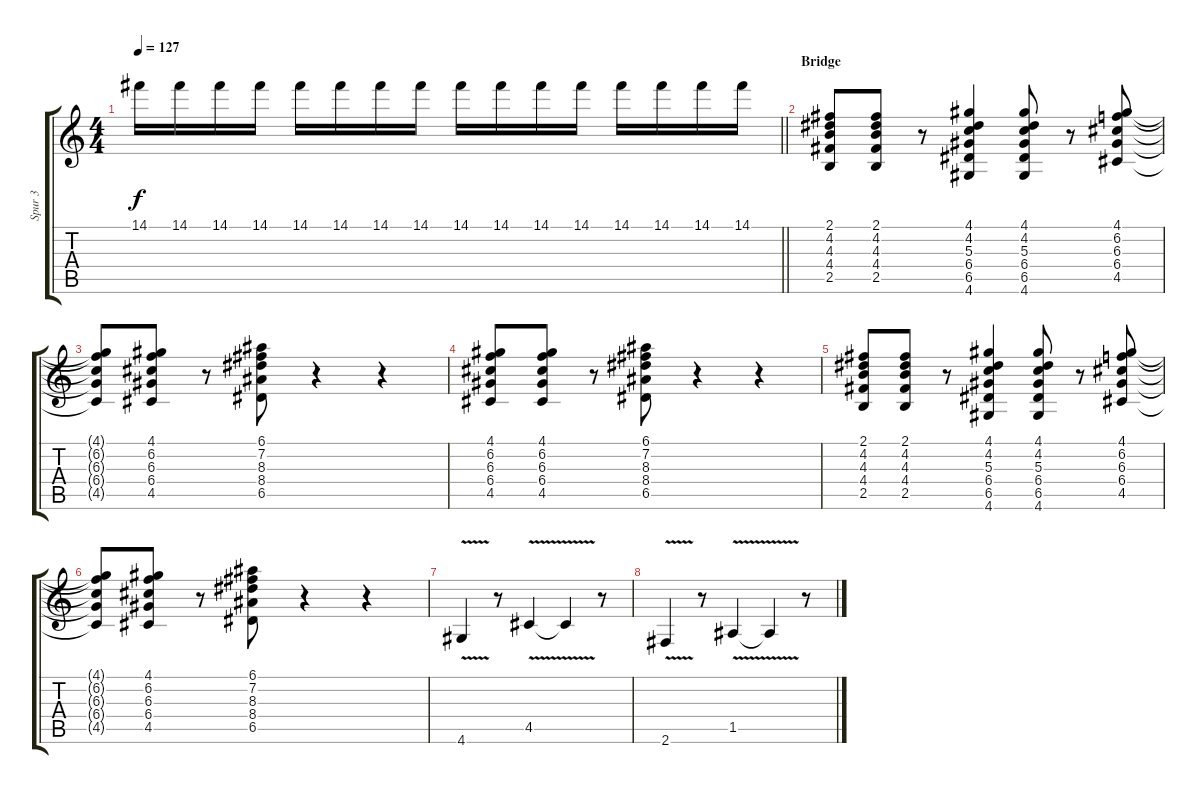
\track ("Spur 3" "Spur 3") {instrument electricguitarclean}
\staff {score tabs}
\tuning (E4 B3 G3 D3 A2 E2) {hide}
\ts (4 4)
\tempo 127
\clef g2
\barLineRight lightlight
\ks c
14.1.16{dy f} 14.1.16 14.1.16 14.1.16 14.1.16 14.1.16 14.1.16 14.1.16 14.1.16 14.1.16 14.1.16 14.1.16 14.1.16 14.1.16 14.1.16 14.1.16 |
\section ("" "Bridge")
(2.1 4.2 4.3 4.4 2.5).8{volume 9} (2.1 4.2 4.3 4.4 2.5).8 r.8 (4.1 4.2 5.3 6.4 6.5 4.6).4 (4.1 4.2 5.3 6.4 6.5 4.6).8 r.8 (4.1 6.2 6.3 6.4 4.5).8 |
(4.1{t} 6.2{t} 6.3{t} 6.4{t} 4.5{t}).8 (4.1 6.2 6.3 6.4 4.5).8 r.8 (6.1 7.2 8.3 8.4 6.5).8 r.4 r.4 |
(4.1 6.2 6.3 6.4 4.5).8 (4.1 6.2 6.3 6.4 4.5).8 r.8 (6.1 7.2 8.3 8.4 6.5).8 r.4 r.4 |
(2.1 4.2 4.3 4.4 2.5).8 (2.1 4.2 4.3 4.4 2.5).8 r.8 (4.1 4.2 5.3 6.4 6.5 4.6).4 (4.1 4.2 5.3 6.4 6.5 4.6).8 r.8 (4.1 6.2 6.3 6.4 4.5).8 |
(4.1{t} 6.2{t} 6.3{t} 6.4{t} 4.5{t}).8 (4.1 6.2 6.3 6.4 4.5).8 r.8 (6.1 7.2 8.3 8.4 6.5).8 r.4 r.4 |
4.6{v}.4 r.8 4.5{v}.4 4.5{t}.4 r.8 |
2.6{v}.4 r.8 1.5{v}.4 1.5{t}.4 r.8
